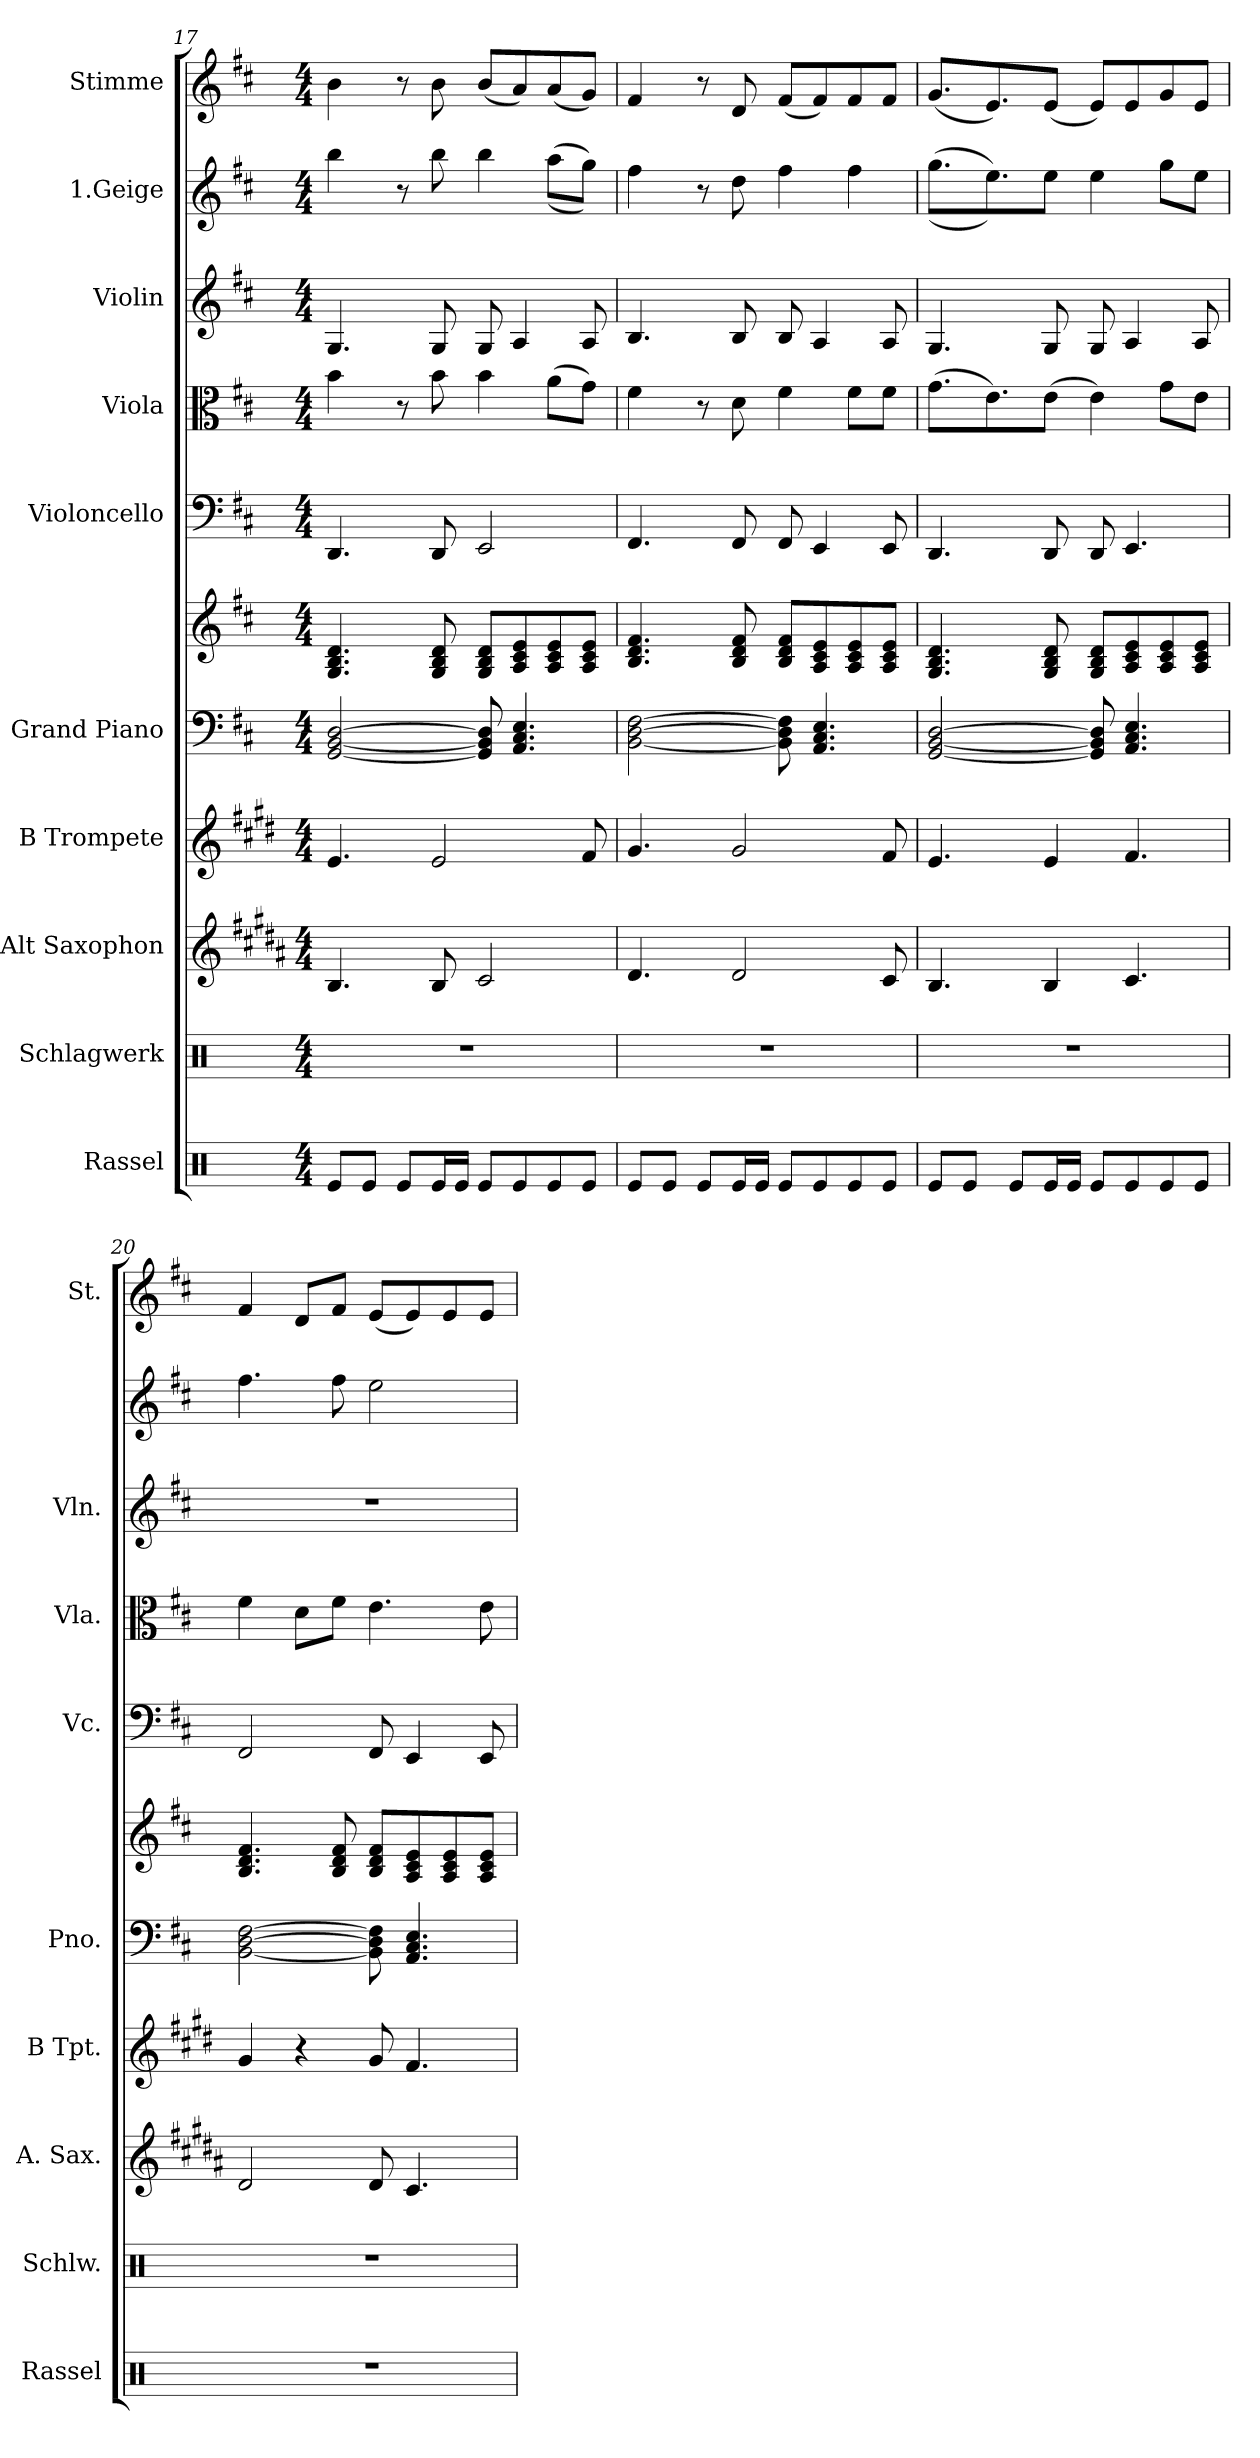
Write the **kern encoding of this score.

**kern	**kern	**kern	**kern	**kern	**kern	**kern	**kern	**kern	**kern	**kern
*part10	*part9	*part8	*part7	*part6	*part6	*part5	*part4	*part3	*part2	*part1
*staff11	*staff10	*staff9	*staff8	*staff7	*staff6	*staff5	*staff4	*staff3	*staff2	*staff1
*I"Rassel	*I"Schlagwerk	*I"Alt Saxophon	*I"B Trompete	*I"Grand Piano	*	*I"Violoncello	*I"Viola	*I"Violin	*I"1.Geige	*I"Stimme
*I'Rassel	*I'Schlw.	*I'A. Sax.	*I'B Tpt.	*I'Pno.	*	*I'Vc.	*I'Vla.	*I'Vln.	*	*I'St.
*clefX	*clefX	*clefG2	*clefG2	*clefF4	*clefG2	*clefF4	*clefC3	*clefG2	*clefG2	*clefG2
*	*	*ITrd5c9	*ITrd1c2	*	*	*	*	*	*	*
*k[]	*k[]	*k[f#c#]	*k[f#c#]	*k[f#c#]	*k[f#c#]	*k[f#c#]	*k[f#c#]	*k[f#c#]	*k[f#c#]	*k[f#c#]
*M4/4	*M4/4	*M4/4	*M4/4	*M4/4	*M4/4	*M4/4	*M4/4	*M4/4	*M4/4	*M4/4
=17	=17	=17	=17	=17	=17	=17	=17	=17	=17	=17
8Re/L	1r	4.D/	4.d/	[2GG/ [2BB/ [2D/	4.G/ 4.B/ 4.d/	4.DD/	4b\	4.G/	4bb\	4b\
8Re/J	.	.	.	.	.	.	.	.	.	.
8Re/L	.	.	.	.	.	.	8r	.	8r	8r
16Re/L	.	8D/	2d/	.	8G/ 8B/ 8d/	8DD/	8b\	8G/	8bb\	8b\
16Re/JJ	.	.	.	.	.	.	.	.	.	.
8Re/L	.	2E/	.	8GG/] 8BB/] 8D/]	8G/ 8B/ 8d/L	2EE/	4b\	8G/	4bb\	(8b/L
8Re/	.	.	.	4.AA/ 4.C#/ 4.E/	8A/ 8c#/ 8e/	.	.	4A/	.	8a/)
8Re/	.	.	.	.	8A/ 8c#/ 8e/	.	(8a\L	.	((8aa\L	(8a/
8Re/J	.	.	8e/	.	8A/ 8c#/ 8e/J	.	8g\J)	8A/	8gg\J))	8g/J)
!!LO:PB:g=z
=18	=18	=18	=18	=18	=18	=18	=18	=18	=18	=18
8Re/L	1r	4.F#/	4.f#/	[2BB\ [2D\ [2F#\	4.B/ 4.d/ 4.f#/	4.FF#/	4f#\	4.B/	4ff#\	4f#/
8Re/J	.	.	.	.	.	.	.	.	.	.
8Re/L	.	.	.	.	.	.	8r	.	8r	8r
16Re/L	.	2F#/	2f#/	.	8B/ 8d/ 8f#/	8FF#/	8d\	8B/	8dd\	8d/
16Re/JJ	.	.	.	.	.	.	.	.	.	.
8Re/L	.	.	.	8BB\] 8D\] 8F#\]	8B/ 8d/ 8f#/L	8FF#/	4f#\	8B/	4ff#\	(8f#/L
8Re/	.	.	.	4.AA/ 4.C#/ 4.E/	8A/ 8c#/ 8e/	4EE/	.	4A/	.	8f#/)
8Re/	.	.	.	.	8A/ 8c#/ 8e/	.	8f#\L	.	4ff#\	8f#/
8Re/J	.	8E/	8e/	.	8A/ 8c#/ 8e/J	8EE/	8f#\J	8A/	.	8f#/J
=19	=19	=19	=19	=19	=19	=19	=19	=19	=19	=19
8Re/L	1r	4.D/	4.d/	[2GG/ [2BB/ [2D/	4.G/ 4.B/ 4.d/	4.DD/	(8.g\L	4.G/	((8.gg\L	(8.g/L
8Re/J	.	.	.	.	.	.	.	.	.	.
.	.	.	.	.	.	.	8.e\)	.	8.ee\))	8.e/)
8Re/L	.	.	.	.	.	.	.	.	.	.
16Re/L	.	4D/	4d/	.	8G/ 8B/ 8d/	8DD/	(8e\J	8G/	8ee\J	(8e/J
16Re/JJ	.	.	.	.	.	.	.	.	.	.
8Re/L	.	.	.	8GG/] 8BB/] 8D/]	8G/ 8B/ 8d/L	8DD/	4e\)	8G/	4ee\	8e/L)
8Re/	.	4.E/	4.e/	4.AA/ 4.C#/ 4.E/	8A/ 8c#/ 8e/	4.EE/	.	4A/	.	8e/
8Re/	.	.	.	.	8A/ 8c#/ 8e/	.	8g\L	.	8gg\L	8g/
8Re/J	.	.	.	.	8A/ 8c#/ 8e/J	.	8e\J	8A/	8ee\J	8e/J
=20	=20	=20	=20	=20	=20	=20	=20	=20	=20	=20
1r	1r	2F#/	4f#/	[2BB\ [2D\ [2F#\	4.B/ 4.d/ 4.f#/	2FF#/	4f#\	1r	4.ff#\	4f#/
.	.	.	4r	.	.	.	8d\L	.	.	8d/L
.	.	.	.	.	8B/ 8d/ 8f#/	.	8f#\J	.	8ff#\	8f#/J
.	.	8F#/	8f#/	8BB\] 8D\] 8F#\]	8B/ 8d/ 8f#/L	8FF#/	4.e\	.	2ee\	(8e/L
.	.	4.E/	4.e/	4.AA/ 4.C#/ 4.E/	8A/ 8c#/ 8e/	4EE/	.	.	.	8e/)
.	.	.	.	.	8A/ 8c#/ 8e/	.	.	.	.	8e/
.	.	.	.	.	8A/ 8c#/ 8e/J	8EE/	8e\	.	.	8e/J
=	=	=	=	=	=	=	=	=	=	=
*-	*-	*-	*-	*-	*-	*-	*-	*-	*-	*-
